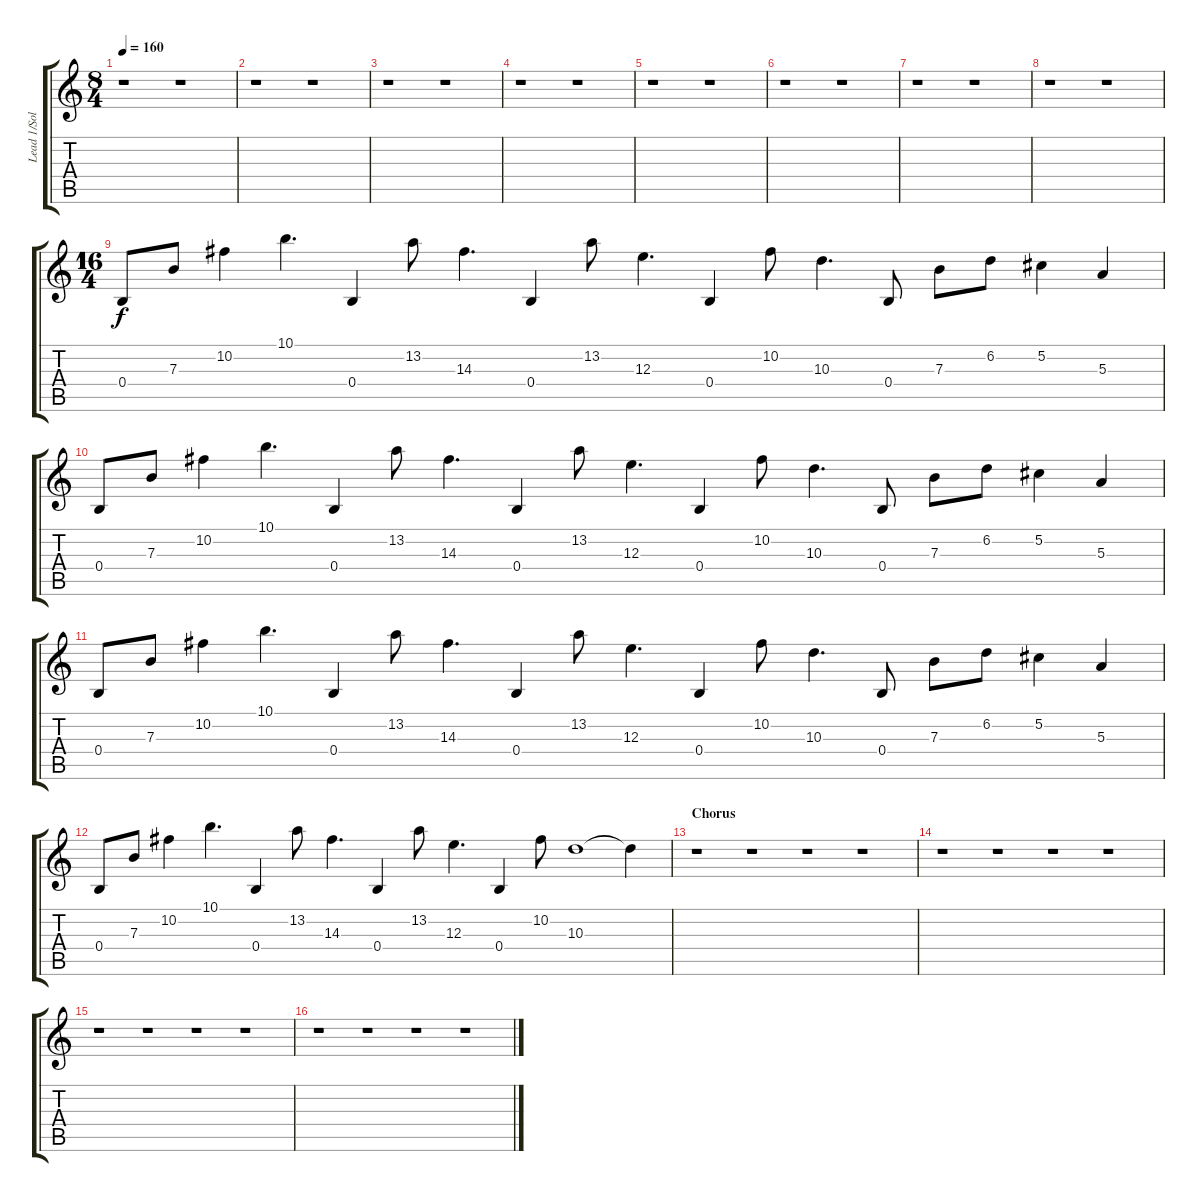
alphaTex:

\track ("Lead 1/Solo" "Lead 1/Sol") {instrument overdrivenguitar}
\staff {score tabs}
\tuning (Db4 Ab3 E3 B2 Gb2 B1) {hide}
\ts (8 4)
\tempo 160
\clef g2
\ks c
r.1{dy f} r.1 |
r.1 r.1 |
r.1 r.1 |
r.1 r.1 |
r.1 r.1 |
r.1 r.1 |
r.1 r.1 |
r.1 r.1 |
\ts (16 4)
0.4.8 7.3.8 10.2.4 10.1.4{d} 0.4.4 13.2.8 14.3.4{d} 0.4.4 13.2.8 12.3.4{d} 0.4.4 10.2.8 10.3.4{d} 0.4.8 7.3.8 6.2.8 5.2.4 5.3.4 |
0.4.8 7.3.8 10.2.4 10.1.4{d} 0.4.4 13.2.8 14.3.4{d} 0.4.4 13.2.8 12.3.4{d} 0.4.4 10.2.8 10.3.4{d} 0.4.8 7.3.8 6.2.8 5.2.4 5.3.4 |
0.4.8 7.3.8 10.2.4 10.1.4{d} 0.4.4 13.2.8 14.3.4{d} 0.4.4 13.2.8 12.3.4{d} 0.4.4 10.2.8 10.3.4{d} 0.4.8 7.3.8 6.2.8 5.2.4 5.3.4 |
0.4.8 7.3.8 10.2.4 10.1.4{d} 0.4.4 13.2.8 14.3.4{d} 0.4.4 13.2.8 12.3.4{d} 0.4.4 10.2.8 10.3.1 10.3{t}.4 |
\section ("" "Chorus")
r.1 r.1 r.1 r.1 |
r.1 r.1 r.1 r.1 |
r.1 r.1 r.1 r.1 |
r.1 r.1 r.1 r.1
